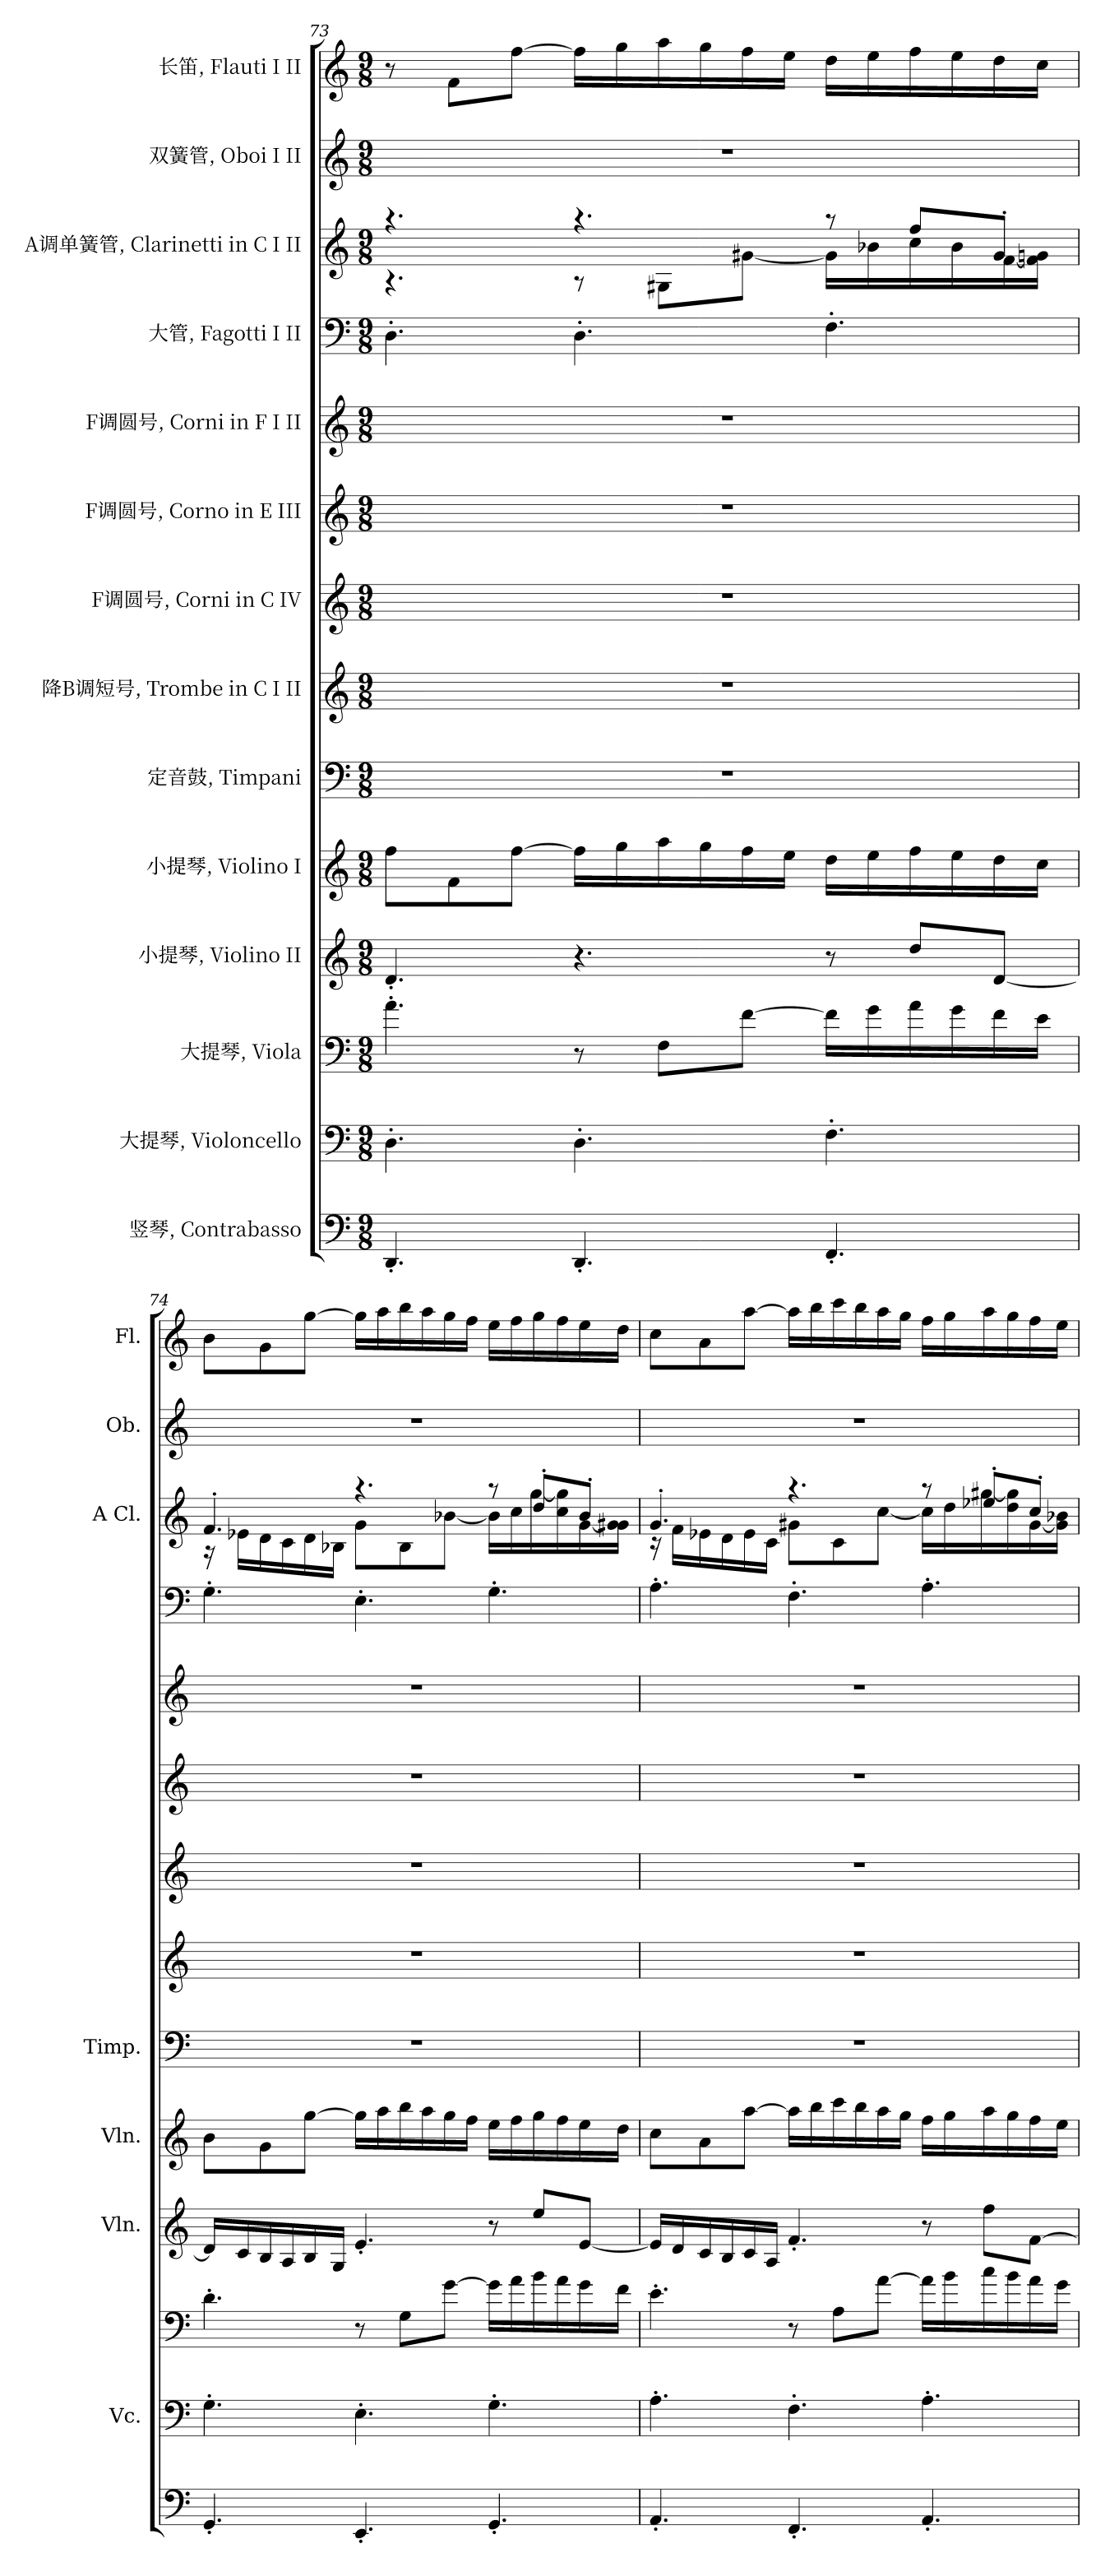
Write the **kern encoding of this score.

**kern	**kern	**kern	**kern	**kern	**kern	**kern	**kern	**kern	**kern	**kern	**kern	**kern	**kern
*part14	*part13	*part12	*part11	*part10	*part9	*part8	*part7	*part6	*part5	*part4	*part3	*part2	*part1
*staff14	*staff13	*staff12	*staff11	*staff10	*staff9	*staff8	*staff7	*staff6	*staff5	*staff4	*staff3	*staff2	*staff1
*I"竖琴, Contrabasso	*I"大提琴, Violoncello	*I"大提琴, Viola	*I"小提琴, Violino II	*I"小提琴, Violino I	*I"定音鼓, Timpani	*I"降B调短号, Trombe in C I II	*I"F调圆号, Corni in C IV	*I"F调圆号, Corno in E III	*I"F调圆号, Corni in F I II	*I"大管, Fagotti I II	*I"A调单簧管, Clarinetti in C I II	*I"双簧管, Oboi I II	*I"长笛, Flauti I II
*	*I'Vc.	*	*I'Vln.	*I'Vln.	*I'Timp.	*	*	*	*	*	*I'A Cl.	*I'Ob.	*I'Fl.
!!LO:PB:g=z
*clefF4	*clefF4	*clefF4	*clefG2	*clefG2	*clefF4	*clefG2	*clefG2	*clefG2	*clefG2	*clefF4	*clefG2	*clefG2	*clefG2
*	*	*	*	*	*	*ITrd1c2	*ITrd4c7	*ITrd4c7	*ITrd4c7	*	*ITrd2c3	*	*
*k[]	*k[]	*k[]	*k[]	*k[]	*k[]	*k[b-e-]	*k[b-]	*k[b-]	*k[b-]	*k[]	*k[f#c#g#]	*k[]	*k[]
*M9/8	*M9/8	*M9/8	*M9/8	*M9/8	*M9/8	*M9/8	*M9/8	*M9/8	*M9/8	*M9/8	*M9/8	*M9/8	*M9/8
*MM56	*MM56	*MM56	*MM56	*MM56	*MM56	*MM56	*MM56	*MM56	*MM56	*MM56	*MM56	*MM56	*MM56
=73	=73	=73	=73	=73	=73	=73	=73	=73	=73	=73	=73	=73	=73
*	*	*	*	*	*	*	*	*	*	*	*^	*	*
4.DD'/	4.D'\	4.a'\	4.d'/	8ff\L	8%9r	8%9r	8%9r	8%9r	8%9r	4.D'\	4.r	4.r	8%9r	8r
*	*	*	*	*	*	*	*	*	*	*	*	*	*	*MM61
.	.	.	.	8f\	.	.	.	.	.	.	.	.	.	8f\L
.	.	.	.	[8ff\J	.	.	.	.	.	.	.	.	.	[8ff\J
*	*	*	*	*	*	*	*	*	*	*	*	*	*	*MM58
4.DD'/	4.D'\	8r	4.r	16ff\LL]	.	.	.	.	.	4.D'\	4.r	8r	.	16ff\LL]
.	.	.	.	16gg\	.	.	.	.	.	.	.	.	.	16gg\
*	*	*	*	*	*	*	*	*	*	*	*	*	*	*MM61
.	.	8F\L	.	16aa\	.	.	.	.	.	.	.	8E#X\L	.	16aa\
.	.	.	.	16gg\	.	.	.	.	.	.	.	.	.	16gg\
.	.	[8f\J	.	16ff\	.	.	.	.	.	.	.	[8e#X\J	.	16ff\
.	.	.	.	16ee\JJ	.	.	.	.	.	.	.	.	.	16ee\JJ
*	*	*	*	*	*	*	*	*	*	*	*	*	*	*MM58
4.FF'/	4.F'\	16f\LL]	8r	16dd\LL	.	.	.	.	.	4.F'\	8r	16e#\LL]	.	16dd\LL
.	.	16g\	.	16ee\	.	.	.	.	.	.	.	16gn\	.	16ee\
*	*	*	*	*	*	*	*	*	*	*	*	*	*	*MM61
.	.	16a\	8dd/L	16ff\	.	.	.	.	.	.	8dd/L	16a\	.	16ff\
.	.	16g\	.	16ee\	.	.	.	.	.	.	.	16g\	.	16ee\
.	.	16f\	[8d/J	16dd\	.	.	.	.	.	.	8e#'/J	[16d\	.	16dd\
.	.	16e\JJ	.	16cc\JJ	.	.	.	.	.	.	.	16d\] 16en\JJ	.	16cc\JJ
!!LO:PB:g=z
=74	=74	=74	=74	=74	=74	=74	=74	=74	=74	=74	=74	=74	=74	=74
*	*	*	*	*	*	*	*	*	*	*	*	*	*	*MM56
4.GG'/	4.G'\	4.d'\	16d/LL]	8b\L	8%9r	8%9r	8%9r	8%9r	8%9r	4.G'\	4.d'/	16r	8%9r	8b\L
.	.	.	16c/	.	.	.	.	.	.	.	.	16cn\LL	.	.
*	*	*	*	*	*	*	*	*	*	*	*	*	*	*MM61
.	.	.	16B/	8g\	.	.	.	.	.	.	.	16B\	.	8g\
.	.	.	16A/	.	.	.	.	.	.	.	.	16A\	.	.
.	.	.	16B/	[8gg\J	.	.	.	.	.	.	.	16B\	.	[8gg\J
.	.	.	16G/JJ	.	.	.	.	.	.	.	.	16Gn\JJ	.	.
*	*	*	*	*	*	*	*	*	*	*	*	*	*	*MM58
4.EE'/	4.E'\	8r	4.e'/	16gg\LL]	.	.	.	.	.	4.E'\	4.r	8e\L	.	16gg\LL]
.	.	.	.	16aa\	.	.	.	.	.	.	.	.	.	16aa\
*	*	*	*	*	*	*	*	*	*	*	*	*	*	*MM61
.	.	8G\L	.	16bb\	.	.	.	.	.	.	.	8G\	.	16bb\
.	.	.	.	16aa\	.	.	.	.	.	.	.	.	.	16aa\
.	.	[8g\J	.	16gg\	.	.	.	.	.	.	.	[8gn\J	.	16gg\
.	.	.	.	16ff\JJ	.	.	.	.	.	.	.	.	.	16ff\JJ
*	*	*	*	*	*	*	*	*	*	*	*	*	*	*MM58
4.GG'/	4.G'\	16g\LL]	8r	16ee\LL	.	.	.	.	.	4.G'\	8r	16g\LL]	.	16ee\LL
.	.	16a\	.	16ff\	.	.	.	.	.	.	.	16a\	.	16ff\
*	*	*	*	*	*	*	*	*	*	*	*	*	*	*MM61
.	.	16b\	8ee/L	16gg\	.	.	.	.	.	.	8b'/L	[16ee\	.	16gg\
.	.	16a\	.	16ff\	.	.	.	.	.	.	.	16a\ 16ee\]	.	16ff\
.	.	16g\	[8e/J	16ee\	.	.	.	.	.	.	8g'/J	[16e\	.	16ee\
.	.	16f\JJ	.	16dd\JJ	.	.	.	.	.	.	.	16e\] 16e#X\JJ	.	16dd\JJ
!!LO:PB:g=z
=75	=75	=75	=75	=75	=75	=75	=75	=75	=75	=75	=75	=75	=75	=75
*	*	*	*	*	*	*	*	*	*	*	*	*	*	*MM56
4.AA'/	4.A'\	4.e'\	16e/LL]	8cc\L	8%9r	8%9r	8%9r	8%9r	8%9r	4.A'\	4.e'/	16r	8%9r	8cc\L
.	.	.	16d/	.	.	.	.	.	.	.	.	16d\LL	.	.
*	*	*	*	*	*	*	*	*	*	*	*	*	*	*MM61
.	.	.	16c/	8a\	.	.	.	.	.	.	.	16cn\	.	8a\
.	.	.	16B/	.	.	.	.	.	.	.	.	16B\	.	.
.	.	.	16c/	[8aa\J	.	.	.	.	.	.	.	16c\	.	[8aa\J
.	.	.	16A/JJ	.	.	.	.	.	.	.	.	16A\JJ	.	.
*	*	*	*	*	*	*	*	*	*	*	*	*	*	*MM58
4.FF'/	4.F'\	8r	4.f'/	16aa\LL]	.	.	.	.	.	4.F'\	4.r	8e#X\L	.	16aa\LL]
.	.	.	.	16bb\	.	.	.	.	.	.	.	.	.	16bb\
*	*	*	*	*	*	*	*	*	*	*	*	*	*	*MM61
.	.	8A\L	.	16ccc\	.	.	.	.	.	.	.	8A\	.	16ccc\
.	.	.	.	16bb\	.	.	.	.	.	.	.	.	.	16bb\
.	.	[8a\J	.	16aa\	.	.	.	.	.	.	.	[8a\J	.	16aa\
.	.	.	.	16gg\JJ	.	.	.	.	.	.	.	.	.	16gg\JJ
*	*	*	*	*	*	*	*	*	*	*	*	*	*	*MM58
4.AA'/	4.A'\	16a\LL]	8r	16ff\LL	.	.	.	.	.	4.A'\	8r	16a\LL]	.	16ff\LL
.	.	16b\	.	16gg\	.	.	.	.	.	.	.	16b\	.	16gg\
*	*	*	*	*	*	*	*	*	*	*	*	*	*	*MM61
.	.	16cc\	8ff\L	16aa\	.	.	.	.	.	.	8ccn'/L	[16ee#X\	.	16aa\
.	.	16b\	.	16gg\	.	.	.	.	.	.	.	16b\ 16ee#\]	.	16gg\
.	.	16a\	[8f\J	16ff\	.	.	.	.	.	.	8a'/J	[16e#\	.	16ff\
.	.	16g\JJ	.	16ee\JJ	.	.	.	.	.	.	.	16e#\] 16gn\JJ	.	16ee\JJ
*	*	*	*	*	*	*	*	*	*	*	*v	*v	*	*
=	=	=	=	=	=	=	=	=	=	=	=	=	=
*-	*-	*-	*-	*-	*-	*-	*-	*-	*-	*-	*-	*-	*-
